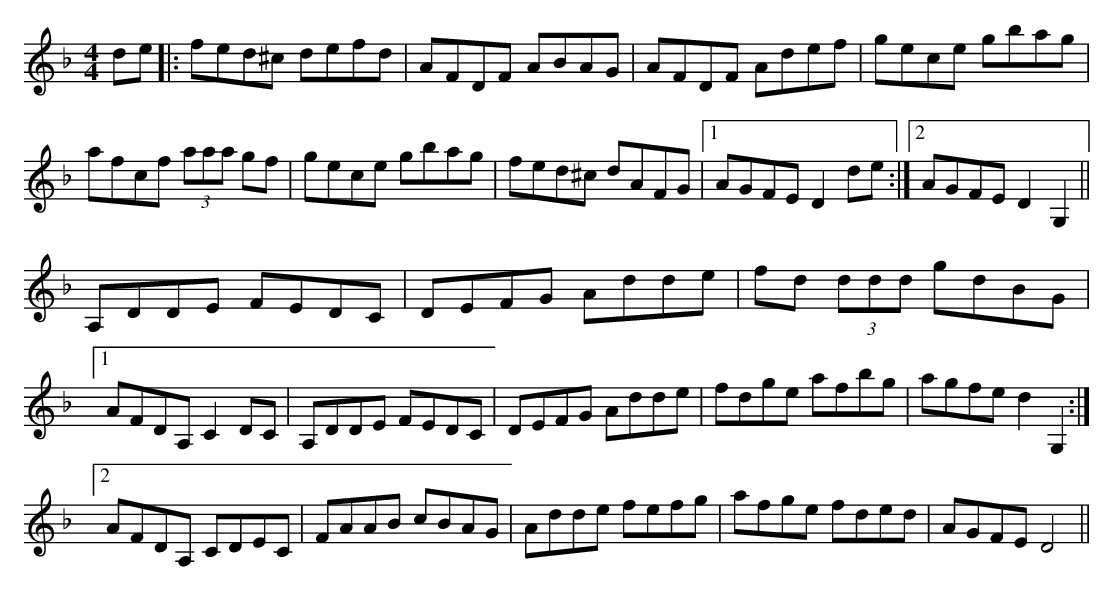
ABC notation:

X:1
M:4/4
K:Dmin
de|:fed^c defd|AFDF ABAG|AFDF Adef|gece gbag|
afcf (3aaa gf|gece gbag|fed^c dAFG|1 AGFE D2de:|2 AGFE D2 G,2||
A,DDE FEDC|DEFG Adde|fd (3ddd gdBG|
[1 AFDA, C2DC|A,DDE FEDC|DEFG Adde|fdge afbg|agfe d2G,2:|
[2 AFDA, CDEC|FAAB cBAG|Adde fefg|afge fded|AGFE D4||
